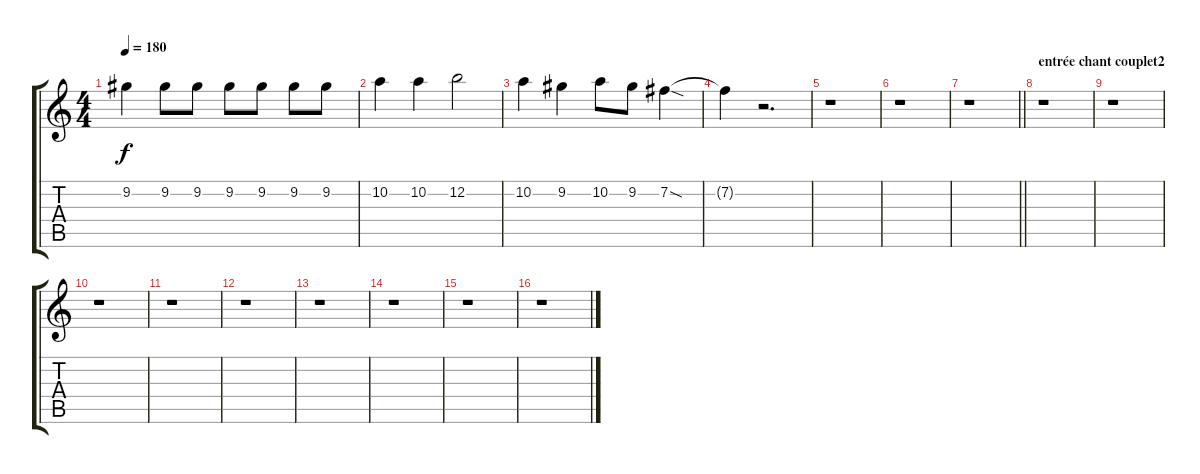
\track "" {instrument distortionguitar}
\staff {score tabs}
\tuning (E4 B3 G3 D3 A2 E2) {hide}
\ts (4 4)
\tempo 180
\clef g2
\ks c
9.2.4{dy f} 9.2.8 9.2.8 9.2.8 9.2.8 9.2.8 9.2.8 |
10.2.4 10.2.4 12.2.2 |
10.2.4 9.2.4 10.2.8 9.2.8 7.2{sod}.4 |
7.2{t}.4 r.2{d} |
r.1 |
r.1 |
\barLineRight lightlight
r.1 |
\section ("" "entrée chant couplet2")
r.1 |
r.1 |
r.1 |
r.1 |
r.1 |
r.1 |
r.1 |
r.1 |
r.1
